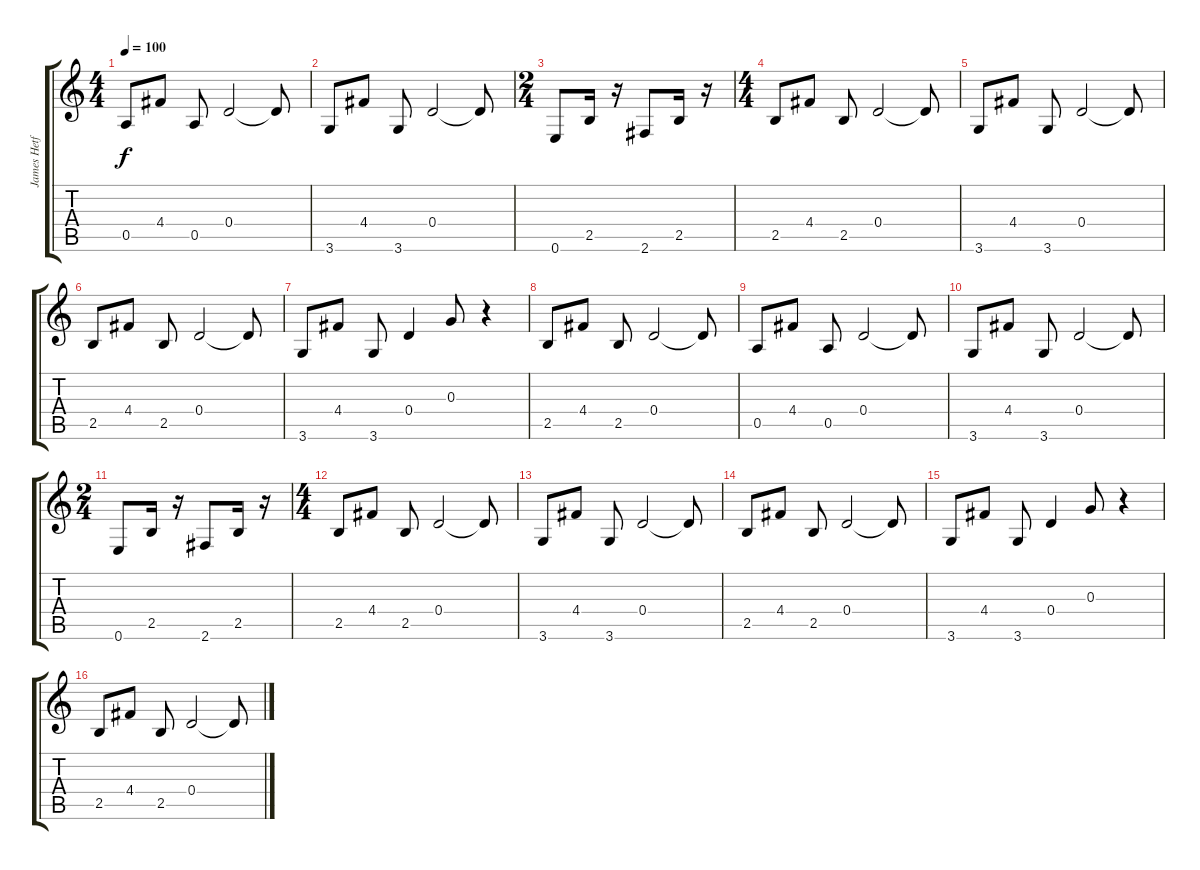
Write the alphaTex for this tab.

\track ("James Hetfield" "James Hetf") {instrument electricguitarclean}
\staff {score tabs}
\tuning (E4 B3 G3 D3 A2 E2) {hide}
\ts (4 4)
\tempo 100
\clef g2
\ks c
0.5.8{dy f} 4.4.8 0.5.8 0.4.2 0.4{t}.8 |
3.6.8 4.4.8 3.6.8 0.4.2 0.4{t}.8 |
\ts (2 4)
0.6.8 2.5.16 r.16 2.6.8 2.5.16 r.16 |
\ts (4 4)
2.5.8 4.4.8 2.5.8 0.4.2 0.4{t}.8 |
3.6.8 4.4.8 3.6.8 0.4.2 0.4{t}.8 |
2.5.8 4.4.8 2.5.8 0.4.2 0.4{t}.8 |
3.6.8 4.4.8 3.6.8 0.4.4 0.3.8 r.4 |
2.5.8 4.4.8 2.5.8 0.4.2 0.4{t}.8 |
0.5.8 4.4.8 0.5.8 0.4.2 0.4{t}.8 |
3.6.8 4.4.8 3.6.8 0.4.2 0.4{t}.8 |
\ts (2 4)
0.6.8 2.5.16 r.16 2.6.8 2.5.16 r.16 |
\ts (4 4)
2.5.8 4.4.8 2.5.8 0.4.2 0.4{t}.8 |
3.6.8 4.4.8 3.6.8 0.4.2 0.4{t}.8 |
2.5.8 4.4.8 2.5.8 0.4.2 0.4{t}.8 |
3.6.8 4.4.8 3.6.8 0.4.4 0.3.8 r.4 |
2.5.8 4.4.8 2.5.8 0.4.2 0.4{t}.8
